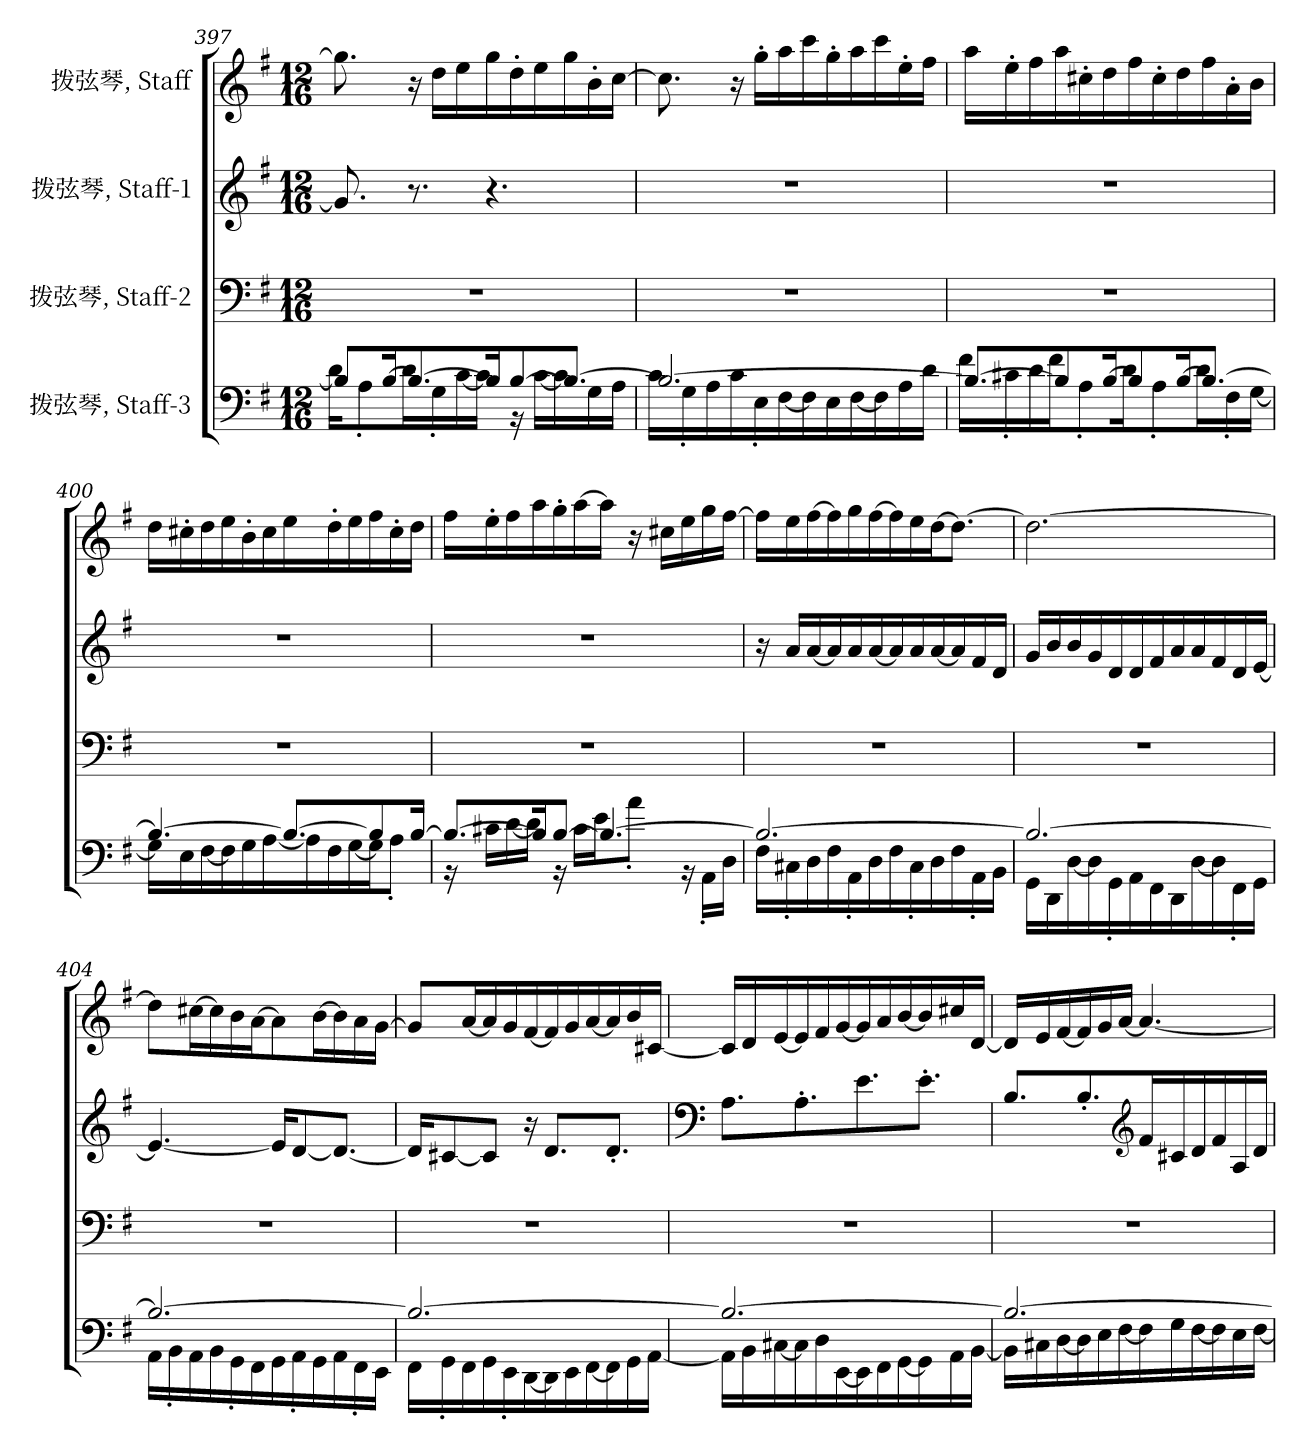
**kern	**kern	**kern	**kern
*part4	*part3	*part2	*part1
*staff4	*staff3	*staff2	*staff1
*I"拨弦琴, Staff-3	*I"拨弦琴, Staff-2	*I"拨弦琴, Staff-1	*I"拨弦琴, Staff
*clefF4	*clefF4	*clefG2	*clefG2
*k[f#]	*k[f#]	*k[f#]	*k[f#]
*M12/16	*M12/16	*M12/16	*M12/16
=397	=397	=397	=397
*^	*	*	*
8B/L]	16d\KL	2.r	8.g/]	8.gg\]
.	8A'\	.	.	.
[16B/K	.	.	.	.
8.B/_	16d\L	.	8.r	16r
.	16G'\	.	.	16dd\LL
.	[16c\	.	.	16ee\
16B/K]	16c\JJ]	.	4.r	16gg\
[8B/	16r	.	.	16dd'\
.	[16c\LL	.	.	16ee\
8.B/J_	16c\]	.	.	16gg\
.	16G\	.	.	16b'\
.	16A\JJ	.	.	[16cc\JJ
!!LO:LB:g=z
=398	=398	=398	=398	=398
2.B/_	16c\LL	2.r	2.r	8.cc\]
.	16G'\	.	.	.
.	16A\	.	.	.
.	16c\	.	.	16r
.	16E'\	.	.	16gg'\LL
.	[16F#\	.	.	16aa\
.	16F#\]	.	.	16ccc\
.	16E\	.	.	16gg'\
.	[16F#\	.	.	16aa\
.	16F#\]	.	.	16ccc\
.	16A\	.	.	16ee'\
.	16d\JJ	.	.	16ff#\JJ
=399	=399	=399	=399	=399
8.B/L_	16f#\LL	2.r	2.r	16aa\LL
.	16c#X'\	.	.	16ee'\
.	16d\	.	.	16ff#\
8B/]	16f#\J	.	.	16aa\
.	8A'\	.	.	16cc#X'\
[16B/K	.	.	.	16dd\
8B/]	16d\K	.	.	16ff#\
.	8A'\	.	.	16cc#'\
[16B/K	.	.	.	16dd\
8.B/J_	16d\L	.	.	16ff#\
.	16F#'\	.	.	16a'\
.	[16G\JJ	.	.	16b\JJ
!!LO:PB:g=z
=400	=400	=400	=400	=400
4.B/_	16G\LL]	2.r	2.r	16dd\LL
.	16E\	.	.	16cc#X'\
.	[16F#\	.	.	16dd\
.	16F#\]	.	.	16ee\
.	16G\	.	.	16b'\
.	[16A\	.	.	16cc#\
8.B/L_	16A\]	.	.	16ee\
.	16F#\	.	.	16dd'\
.	[16G\	.	.	16ee\
8B/]	16G\J]	.	.	16ff#\
.	8A'\J	.	.	16cc#'\
[16B/Jk	.	.	.	16dd\JJ
=401	=401	=401	=401	=401
8.B/L_	16r	2.r	2.r	16ff#\LL
.	16c#X\LL	.	.	16ee'\
.	[16d\	.	.	16ff#\
16B/K]	16d\JJ]	.	.	16aa\
[8B/J	16r	.	.	16gg'\
.	16c#\LL	.	.	[16aa\
4.B/_	16e\J	.	.	16aa\JJ]
.	8a'\J	.	.	16r
.	.	.	.	16cc#X\LL
.	16r	.	.	16ee\
.	16AA'\LL	.	.	16gg\
.	16D\JJ	.	.	[16ff#\JJ
!!LO:LB:g=z
=402	=402	=402	=402	=402
2.B/_	16F#\LL	2.r	16r	16ff#\LL]
.	16C#X'\	.	16a/LL	16ee\
.	16D\	.	[16a/	[16ff#\
.	16F#\	.	16a/]	16ff#\]
.	16AA'\	.	16a/	16gg\
.	16D\	.	[16a/	[16ff#\
.	16F#\	.	16a/]	16ff#\]
.	16C#'\	.	16a/	16ee\
.	16D\	.	[16a/	[16dd\J
.	16F#\	.	16a/]	8.dd\J_
.	16AA'\	.	16f#/	.
.	16BB\JJ	.	16d/JJ	.
=403	=403	=403	=403	=403
2.B/_	16GG\LL	2.r	16g/LL	2.dd\_
.	16DD\	.	16b/	.
.	[16D\	.	16b/	.
.	16D\]	.	16g/	.
.	16GG'\	.	16d/	.
.	16AA\	.	16d/	.
.	16FF#\	.	16f#/	.
.	16DD\	.	16a/	.
.	[16D\	.	16a/	.
.	16D\]	.	16f#/	.
.	16FF#'\	.	16d/	.
.	16GG\JJ	.	[16e/JJ	.
=404	=404	=404	=404	=404
2.B/_	16AA\LL	2.r	4.e/_	8dd\L]
.	16BB'\	.	.	.
.	16AA\	.	.	[16cc#X\L
.	16BB\	.	.	16cc#\]
.	16GG'\	.	.	16b\
.	16FF#\	.	.	[16a\J
.	16GG\	.	16e/KL]	8a\]
.	16AA'\	.	[8d/	.
.	16GG\	.	.	[16b\L
.	16AA\	.	8.d/J_	16b\]
.	16FF#'\	.	.	16a\
.	16EE\JJ	.	.	[16g\JJ
!!LO:LB:g=z
=405	=405	=405	=405	=405
2.B/_	16FF#\LL	2.r	16d/KL]	8g/L]
.	16GG'\	.	[8c#X/	.
.	16FF#\	.	.	[16a/L
.	16GG\	.	8c#/J]	16a/]
.	16EE'\	.	.	16g/
.	[16DD\	.	16r	[16f#/
.	16DD\]	.	8.d/L	16f#/]
.	16EE\	.	.	16g/
.	[16FF#\	.	.	[16a/
.	16FF#\]	.	8.d'/J	16a/]
.	16GG\	.	.	16b/
.	[16AA\JJ	.	.	[16c#X/JJ
=406	=406	=406	=406	=406
*	*	*	*clefF4	*
2.B/_	16AA\LL]	2.r	8.A\L	16c#/LL]
.	16BB\	.	.	16d/
.	[16C#X\	.	.	[16e/
.	16C#\]	.	8.A'\	16e/]
.	16D\	.	.	16f#/
.	[16EE\	.	.	[16g/
.	16EE\]	.	8.e\	16g/]
.	16FF#\	.	.	16a/
.	[16GG\	.	.	[16b/
.	16GG\]	.	8.e'\J	16b/]
.	16AA\	.	.	16cc#X/
.	[16BB\JJ	.	.	[16d/JJ
!!LO:PB:g=z
=407	=407	=407	=407	=407
2.B/_	16BB\LL]	2.r	8.B/L	16d/LL]
.	16C#X\	.	.	16e/
.	[16D\	.	.	[16f#/
.	16D\]	.	8.B'/	16f#/]
.	16E\	.	.	16g/
.	[16F#\	.	.	[16a/JJ
*	*	*	*clefG2	*
.	16F#\]	.	16f#/L	4.a/_
.	16G\	.	16c#X/	.
.	[16F#\	.	16d/	.
.	16F#\]	.	16f#/	.
.	16E\	.	16A/	.
.	[16F#\JJ	.	16d/JJ	.
*v	*v	*	*	*
=	=	=	=
*-	*-	*-	*-
